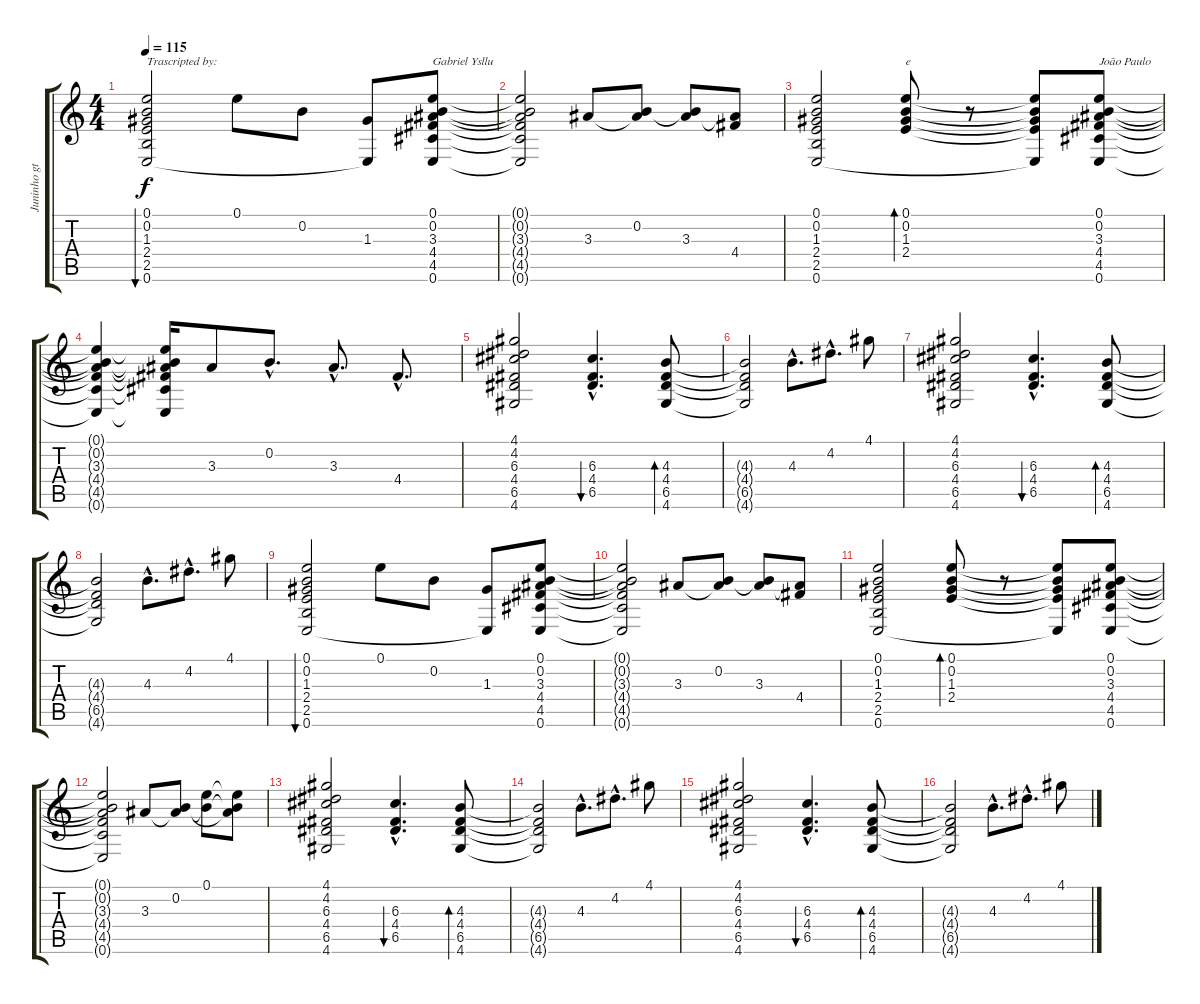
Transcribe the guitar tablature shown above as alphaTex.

\track ("Juninho gt. 1" "Juninho gt") {instrument electricguitarjazz}
\staff {score tabs}
\tuning (E4 B3 G3 D3 A2 E2) {hide}
\ts (4 4)
\tempo 115
\clef g2
\ks c
(0.1 0.2 1.3 2.4 2.5 0.6).2{bu 480 txt "Trascripted by:" dy f instrument electricguitarjazz} 0.1.8 0.2.8 (1.3 0.6{t}).8 (0.1 0.2 3.3 4.4 4.5 0.6).8{txt "Gabriel Ysllu"} |
(0.1{t} 0.2{t} 3.3{t} 4.4{t} 4.5{t} 0.6{t}).2 3.3.8 (0.2 3.3{t}).8 (0.2{t} 3.3).8 (3.3{t} 4.4).8 |
(0.1 0.2 1.3 2.4 2.5 0.6).2 (0.1 0.2 1.3 2.4).8{bd 120 txt "e"} r.8 (0.1{t} 0.2{t} 1.3{t} 2.4{t} 0.6{t}).8 (0.1 0.2 3.3 4.4 4.5 0.6).8{txt "João Paulo"} |
(0.1{t} 0.2{t} 3.3{t} 4.4{t} 4.5{t} 0.6{t}).4 (0.1{t} 0.2{t} 3.3{t} 4.4{t} 4.5{t} 0.6{t}).16 3.3.8 0.2{hac}.8{d} 3.3{hac}.8{d} 4.4{hac}.8{d} |
(4.1 4.2 6.3 4.4 6.5 4.6).2 (6.3{hac} 4.4{hac} 6.5{hac}).4{d bu 480} (4.3 4.4 6.5 4.6).8{bd 480} |
(4.3{t} 4.4{t} 6.5{t} 4.6{t}).2 4.3{hac}.8{d} 4.2{hac}.8{d} 4.1.8 |
(4.1 4.2 6.3 4.4 6.5 4.6).2 (6.3{hac} 4.4{hac} 6.5{hac}).4{d bu 480} (4.3 4.4 6.5 4.6).8{bd 480} |
(4.3{t} 4.4{t} 6.5{t} 4.6{t}).2 4.3{hac}.8{d} 4.2{hac}.8{d} 4.1.8 |
(0.1 0.2 1.3 2.4 2.5 0.6).2{bu 480} 0.1.8 0.2.8 (1.3 0.6{t}).8 (0.1 0.2 3.3 4.4 4.5 0.6).8 |
(0.1{t} 0.2{t} 3.3{t} 4.4{t} 4.5{t} 0.6{t}).2 3.3.8 (0.2 3.3{t}).8 (0.2{t} 3.3).8 (3.3{t} 4.4).8 |
(0.1 0.2 1.3 2.4 2.5 0.6).2 (0.1 0.2 1.3 2.4).8{bd 120} r.8 (0.1{t} 0.2{t} 1.3{t} 2.4{t} 0.6{t}).8 (0.1 0.2 3.3 4.4 4.5 0.6).8 |
(0.1{t} 0.2{t} 3.3{t} 4.4{t} 4.5{t} 0.6{t}).2 3.3.8 (0.2 3.3{t}).8 (0.1 0.2{t}).8 (0.1{t} 0.2{t} 3.3{t}).8 |
(4.1 4.2 6.3 4.4 6.5 4.6).2 (6.3{hac} 4.4{hac} 6.5{hac}).4{d bu 480} (4.3 4.4 6.5 4.6).8{bd 480} |
(4.3{t} 4.4{t} 6.5{t} 4.6{t}).2 4.3{hac}.8{d} 4.2{hac}.8{d} 4.1.8 |
(4.1 4.2 6.3 4.4 6.5 4.6).2 (6.3{hac} 4.4{hac} 6.5{hac}).4{d bu 480} (4.3 4.4 6.5 4.6).8{bd 480} |
(4.3{t} 4.4{t} 6.5{t} 4.6{t}).2 4.3{hac}.8{d} 4.2{hac}.8{d} 4.1.8
